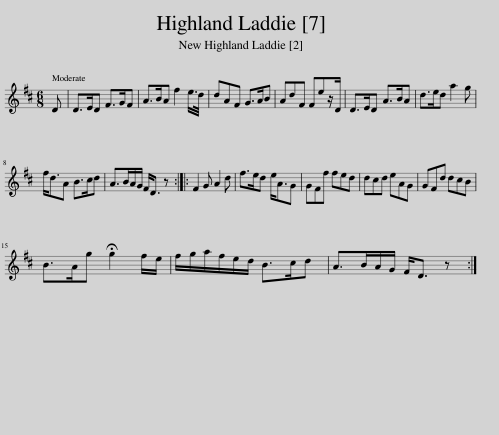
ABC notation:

X:1
L:1/8
M:6/8
I:linebreak $
K:D
V:1 treble
V:1
 D | D>ED F>GF | A>BA f2 e/>d/ | dAF G>AB | AdF Fez/D/ | %5
 D>ED A>BA | d>ed a2 g |$ f<dA B>cd | A>BA/G/ F<D z :: F2 G A2 d | %10
 f>ed e<AG | GFf fed | dcd eAG | GFd dcB |$ B>Ag !fermata!g2 f/e/ | %15
 f/g/a/f/e/d/ B>cd | A>BA/G/ F<D z :| %17
